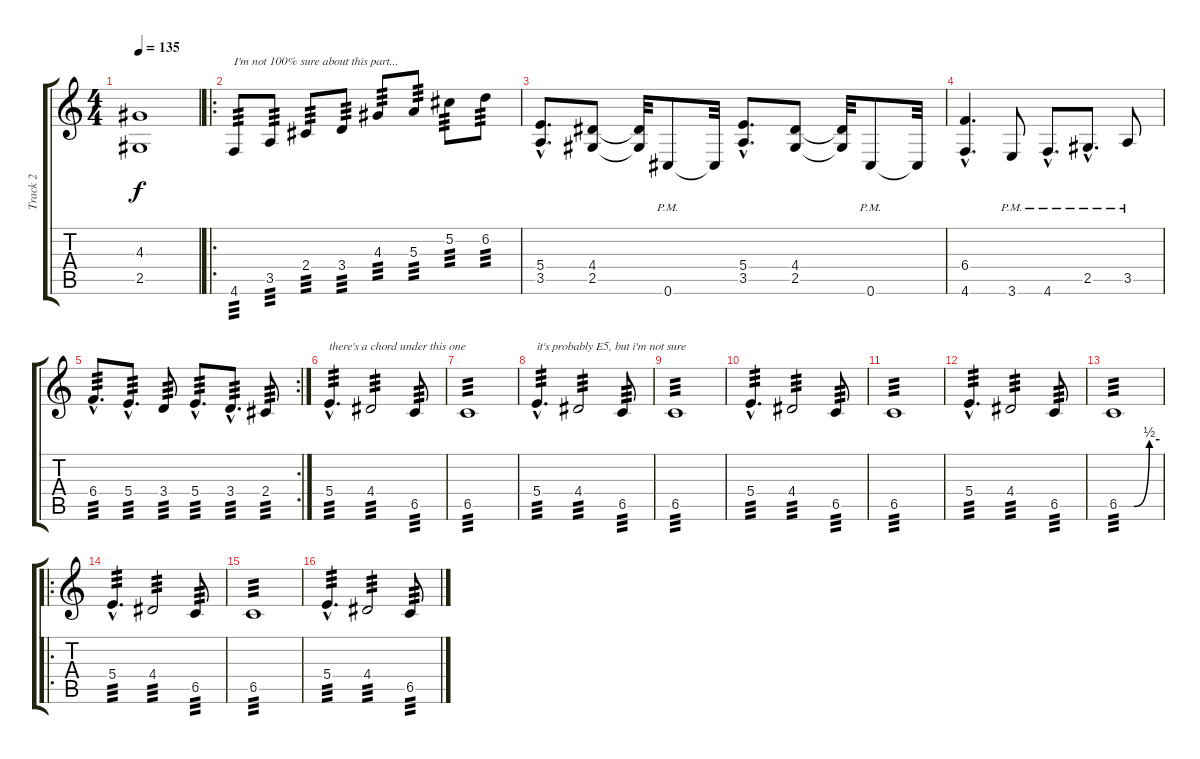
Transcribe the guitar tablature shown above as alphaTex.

\track ("Track 2" "Track 2") {instrument distortionguitar}
\staff {score tabs}
\tuning (Db4 Ab3 E3 B2 Gb2 Db2) {hide}
\ts (4 4)
\tempo 135
\clef g2
\ks c
(4.3 2.5).1{dy f} |
\ro
4.6.8{txt "I'm not 100% sure about this part..." tp 3} 3.5.8{tp 3} 2.4.8{tp 3} 3.4.8{tp 3} 4.3.8{tp 3} 5.3.8{tp 3} 5.2.8{tp 3} 6.2.8{tp 3} |
(5.4{hac} 3.5{hac}).8{d} (4.4 2.5).8 (4.4{t} 2.5{t}).32 0.6{pm}.8 0.6{t}.32 (5.4{hac} 3.5{hac}).8{d} (4.4 2.5).8 (4.4{t} 2.5{t}).32 0.6{pm}.8 0.6{t}.32 |
(6.4{hac} 4.6{hac}).4{d} 3.6{pm}.8 4.6{hac pm}.8{d} 2.5{hac pm}.8{d} 3.5{pm}.8 |
\rc 2
6.4{hac}.8{d tp 3} 5.4{hac}.8{d tp 3} 3.4.8{tp 3} 5.4{hac}.8{d tp 3} 3.4{hac}.8{d tp 3} 2.4.8{tp 3} |
5.4{hac}.4{d txt "there's a chord under this one" tp 3} 4.4.2{tp 3} 6.5.8{tp 3} |
6.5.1{tp 3} |
5.4{hac}.4{d txt "it's probably E5, but i'm not sure" tp 3} 4.4.2{tp 3} 6.5.8{tp 3} |
6.5.1{tp 3} |
5.4{hac}.4{d tp 3} 4.4.2{tp 3} 6.5.8{tp 3} |
6.5.1{tp 3} |
5.4{hac}.4{d tp 3} 4.4.2{tp 3} 6.5.8{tp 3} |
6.5{be (custom 0 0 22 0 45 2 60 2)}.1{tp 3} |
\ro
5.4{hac}.4{d tp 3} 4.4.2{tp 3} 6.5.8{tp 3} |
6.5.1{tp 3} |
5.4{hac}.4{d tp 3} 4.4.2{tp 3} 6.5.8{tp 3}
